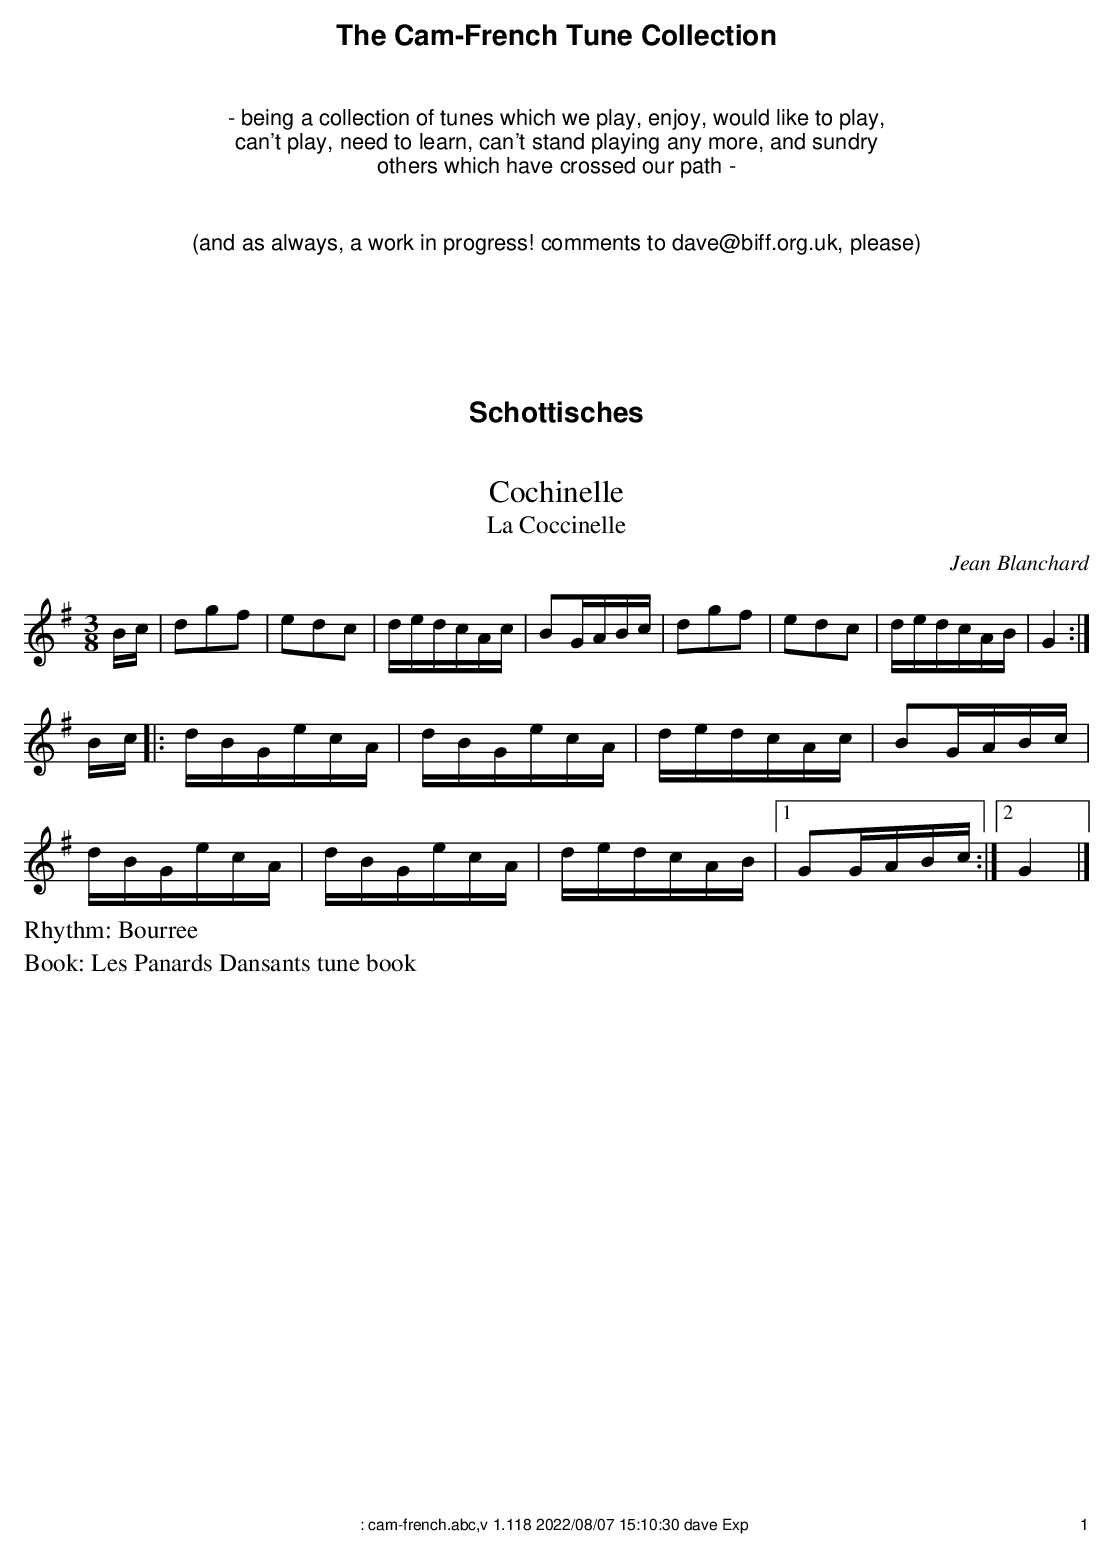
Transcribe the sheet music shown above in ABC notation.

X:1
T:Cochinelle
T:La Coccinelle
C:Jean Blanchard
M:3/8
L:1/8
K:G
B/c/|dgf|edc|d/e/d/c/A/c/|BG/A/B/c/|dgf|edc|d/e/d/c/A/B/|G2:|
B/c/|:d/B/G/e/c/A/|d/B/G/e/c/A/|\
d/e/d/c/A/c/|BG/A/B/c/|
d/B/G/e/c/A/|d/B/G/e/c/A/|d/e/d/c/A/B/|1GG/A/B/c/:|2G2|]
